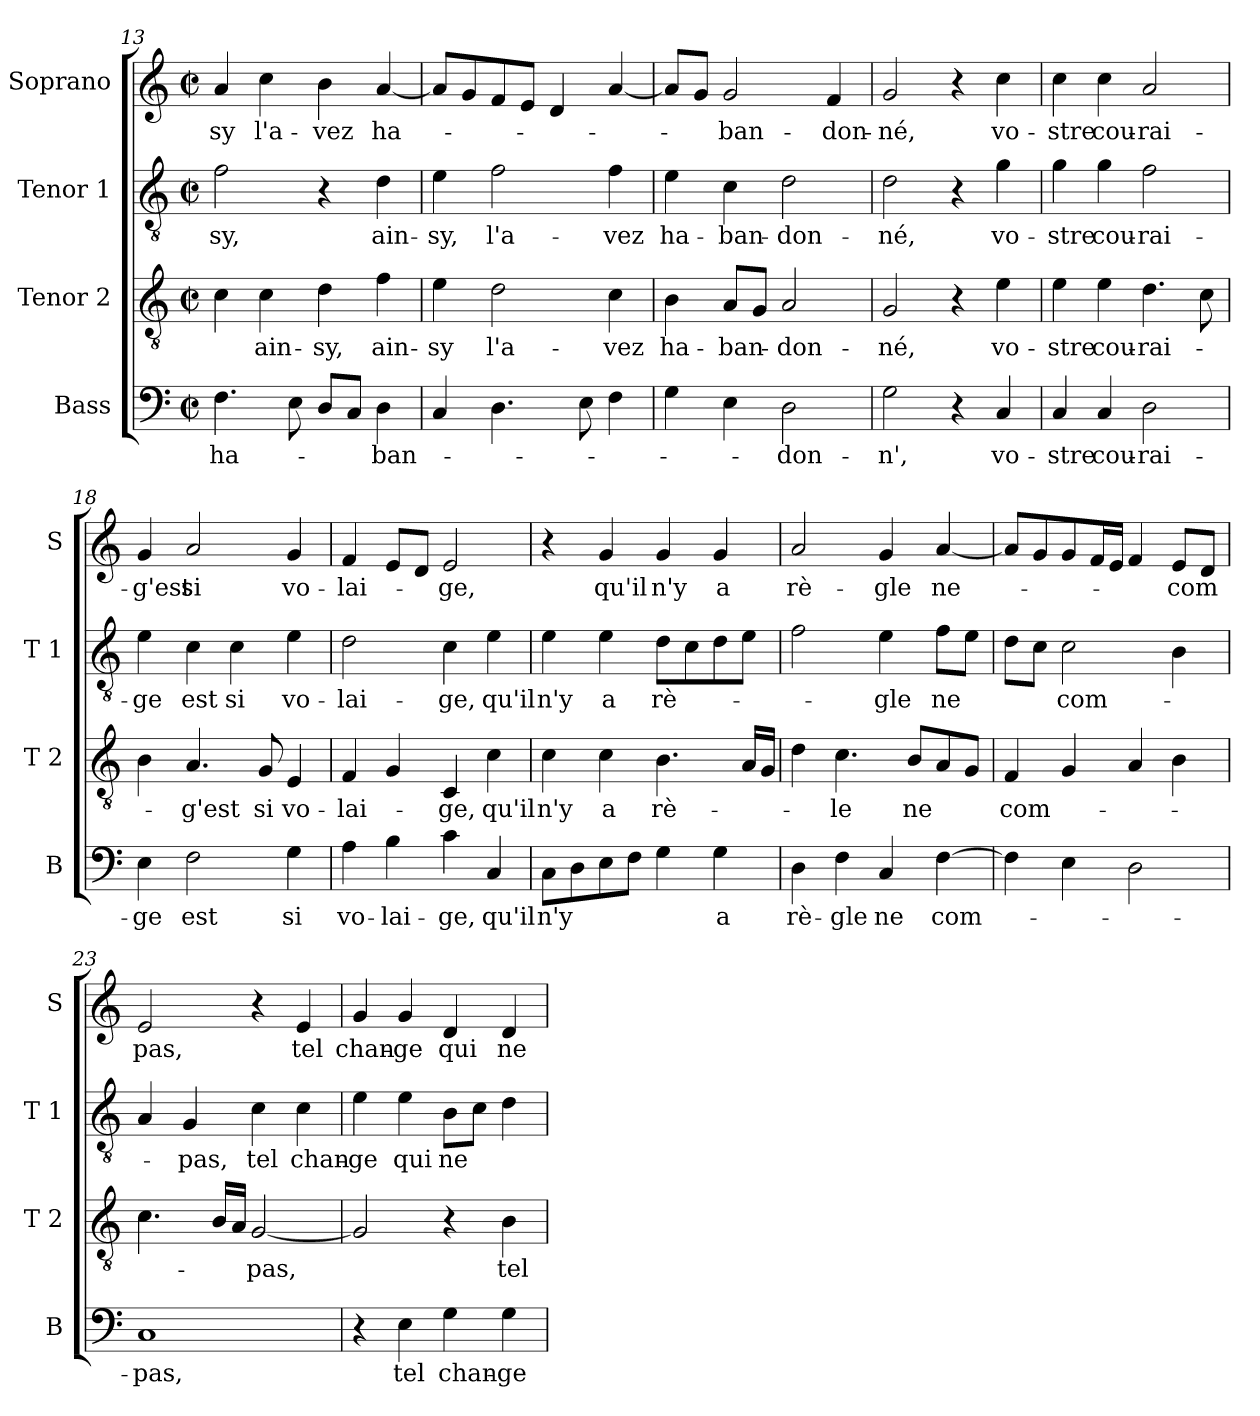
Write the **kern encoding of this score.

**kern	**text	**kern	**text	**kern	**text	**kern	**text
*part4	*part4	*part3	*part3	*part2	*part2	*part1	*part1
*staff4	*staff4	*staff3	*staff3	*staff2	*staff2	*staff1	*staff1
*I"Bass	*	*I"Tenor 2	*	*I"Tenor 1	*	*I"Soprano	*
*I'B	*	*I'T 2	*	*I'T 1	*	*I'S	*
*clefF4	*	*clefGv2	*	*clefGv2	*	*clefG2	*
*k[]	*	*k[]	*	*k[]	*	*k[]	*
*C:	*	*C:	*	*C:	*	*C:	*
*M2/2	*	*M2/2	*	*M2/2	*	*M2/2	*
*met(c|)	*	*met(c|)	*	*met(c|)	*	*met(c|)	*
=13	=13	=13	=13	=13	=13	=13	=13
!	!LO:LY:b	!	!	!	!LO:LY:b	!	!LO:LY:b
4.F\	ha-	4c\	.	2f\	-sy,	4a/	-sy
!	!	!	!LO:LY:b	!	!	!	!LO:LY:b
.	.	4c\	ain-	.	.	4cc\	l'a-
8E\	.	.	.	.	.	.	.
!	!	!	!LO:LY:b	!	!	!	!LO:LY:b
8D/L	.	4d\	-sy,	4r	.	4b\	-vez
8C/J	.	.	.	.	.	.	.
!	!LO:LY:b	!	!LO:LY:b	!	!LO:LY:b	!	!LO:LY:b
4D\	-ban-	4f\	ain-	4d\	ain-	[4a/	ha-
=14	=14	=14	=14	=14	=14	=14	=14
!	!	!	!LO:LY:b	!	!LO:LY:b	!	!
4C/	.	4e\	-sy	4e\	-sy,	8a/L]	.
.	.	.	.	.	.	8g/	.
!	!	!	!LO:LY:b	!	!LO:LY:b	!	!
4.D\	.	2d\	l'a-	2f\	l'a-	8f/	.
.	.	.	.	.	.	8e/J	.
.	.	.	.	.	.	4d/	.
8E\	.	.	.	.	.	.	.
!	!	!	!LO:LY:b	!	!LO:LY:b	!	!
4F\	.	4c\	-vez	4f\	-vez	[4a/	.
=15	=15	=15	=15	=15	=15	=15	=15
!	!	!	!LO:LY:b	!	!LO:LY:b	!	!
4G\	.	4B\	ha-	4e\	ha-	8a/L]	.
.	.	.	.	.	.	8g/J	.
!	!	!	!LO:LY:b	!	!LO:LY:b	!	!LO:LY:b
4E\	.	8A/L	-ban-	4c\	-ban-	2g/	-ban-
.	.	8G/J	.	.	.	.	.
!	!LO:LY:b	!	!LO:LY:b	!	!LO:LY:b	!	!
2D\	-don-	2A/	-don-	2d\	-don-	.	.
!	!	!	!	!	!	!	!LO:LY:b
.	.	.	.	.	.	4f/	-don-
!!LO:LB:g=z
=16	=16	=16	=16	=16	=16	=16	=16
!	!LO:LY:b	!	!LO:LY:b	!	!LO:LY:b	!	!LO:LY:b
2G\	-n',	2G/	-né,	2d\	-né,	2g/	-né,
4r	.	4r	.	4r	.	4r	.
!	!LO:LY:b	!	!LO:LY:b	!	!LO:LY:b	!	!LO:LY:b
4C/	vo-	4e\	vo-	4g\	vo-	4cc\	vo-
=17	=17	=17	=17	=17	=17	=17	=17
!	!LO:LY:b	!	!LO:LY:b	!	!LO:LY:b	!	!LO:LY:b
4C/	-stre	4e\	-stre	4g\	-stre	4cc\	-stre
!	!LO:LY:b	!	!LO:LY:b	!	!LO:LY:b	!	!LO:LY:b
4C/	cou-	4e\	cou-	4g\	cou-	4cc\	cou-
!	!LO:LY:b	!	!LO:LY:b	!	!LO:LY:b	!	!LO:LY:b
2D\	-rai-	4.d\	-rai-	2f\	-rai-	2a/	-rai-
.	.	8c\	.	.	.	.	.
=18	=18	=18	=18	=18	=18	=18	=18
!	!LO:LY:b	!	!	!	!LO:LY:b	!	!LO:LY:b
4E\	-ge	4B\	.	4e\	-ge	4g/	-g'est
!	!LO:LY:b	!	!LO:LY:b	!	!LO:LY:b	!	!LO:LY:b
2F\	est	4.A/	-g'est	4c\	est	2a/	si
!	!	!	!	!	!LO:LY:b	!	!
.	.	.	.	4c\	si	.	.
!	!	!	!LO:LY:b	!	!	!	!
.	.	8G/	si	.	.	.	.
!	!LO:LY:b	!	!LO:LY:b	!	!LO:LY:b	!	!LO:LY:b
4G\	si	4E/	vo-	4e\	vo-	4g/	vo-
=19	=19	=19	=19	=19	=19	=19	=19
!	!LO:LY:b	!	!LO:LY:b	!	!LO:LY:b	!	!LO:LY:b
4A\	vo-	4F/	-lai-	2d\	-lai-	4f/	-lai-
!	!LO:LY:b	!	!	!	!	!	!
4B\	-lai-	4G/	.	.	.	8e/L	.
.	.	.	.	.	.	8d/J	.
!	!LO:LY:b	!	!LO:LY:b	!	!LO:LY:b	!	!LO:LY:b
4c\	-ge,	4C/	-ge,	4c\	-ge,	2e/	-ge,
!	!LO:LY:b	!	!LO:LY:b	!	!LO:LY:b	!	!
4C/	qu'il	4c\	qu'il	4e\	qu'il	.	.
=20	=20	=20	=20	=20	=20	=20	=20
!	!LO:LY:b	!	!LO:LY:b	!	!LO:LY:b	!	!
8C\L	n'y	4c\	n'y	4e\	n'y	4r	.
8D\	.	.	.	.	.	.	.
!	!	!	!LO:LY:b	!	!LO:LY:b	!	!LO:LY:b
8E\	.	4c\	a	4e\	a	4g/	qu'il
8F\J	.	.	.	.	.	.	.
!	!	!	!LO:LY:b	!	!LO:LY:b	!	!LO:LY:b
4G\	.	4.B\	rè-	8d\L	rè-	4g/	n'y
.	.	.	.	8c\	.	.	.
!	!LO:LY:b	!	!	!	!	!	!LO:LY:b
4G\	a	.	.	8d\	.	4g/	a
.	.	16A/LL	.	8e\J	.	.	.
.	.	16G/JJ	.	.	.	.	.
!!LO:LB:g=z
=21	=21	=21	=21	=21	=21	=21	=21
!	!LO:LY:b	!	!	!	!	!	!LO:LY:b
4D\	rè-	4d\	.	2f\	.	2a/	rè-
!	!LO:LY:b	!	!LO:LY:b	!	!	!	!
4F\	-gle	4.c\	-le	.	.	.	.
!	!LO:LY:b	!	!	!	!LO:LY:b	!	!LO:LY:b
4C/	ne	.	.	4e\	-gle	4g/	-gle
!	!	!	!LO:LY:b	!	!	!	!
.	.	8B/L	ne	.	.	.	.
!	!LO:LY:b	!	!	!	!LO:LY:b	!	!LO:LY:b
[4F\	com-	8A/	.	8f\L	ne	[4a/	ne-
.	.	8G/J	.	8e\J	.	.	.
=22	=22	=22	=22	=22	=22	=22	=22
!	!	!	!LO:LY:b	!	!	!	!
4F\]	.	4F/	com-	8d\L	.	8a/L]	.
.	.	.	.	8c\J	.	8g/	.
!	!	!	!	!	!LO:LY:b	!	!
4E\	.	4G/	.	2c\	com-	8g/	.
.	.	.	.	.	.	16f/L	.
.	.	.	.	.	.	16e/JJ	.
2D\	.	4A/	.	.	.	4f/	.
!	!	!	!	!	!	!	!LO:LY:b
.	.	4B\	.	4B\	.	8e/L	-com
.	.	.	.	.	.	8d/J	.
=23	=23	=23	=23	=23	=23	=23	=23
!	!LO:LY:b	!	!	!	!	!	!LO:LY:b
1C	-pas,	4.c\	.	4A/	.	2e/	pas,
!	!	!	!	!	!LO:LY:b	!	!
.	.	.	.	4G/	-pas,	.	.
.	.	16B/LL	.	.	.	.	.
.	.	16A/JJ	.	.	.	.	.
!	!	!	!LO:LY:b	!	!LO:LY:b	!	!
.	.	[2G/	-pas,	4c\	tel	4r	.
!	!	!	!	!	!LO:LY:b	!	!LO:LY:b
.	.	.	.	4c\	chan-	4e/	tel
=24	=24	=24	=24	=24	=24	=24	=24
!	!	!	!	!	!LO:LY:b	!	!LO:LY:b
4r	.	2G/]	.	4e\	-ge	4g/	chan-
!	!LO:LY:b	!	!	!	!LO:LY:b	!	!LO:LY:b
4E\	tel	.	.	4e\	qui	4g/	-ge
!	!LO:LY:b	!	!	!	!LO:LY:b	!	!LO:LY:b
4G\	chan-	4r	.	8B\L	ne	4d/	qui
.	.	.	.	8c\J	.	.	.
!	!LO:LY:b	!	!LO:LY:b	!	!	!	!LO:LY:b
4G\	-ge	4B\	tel	4d\	.	4d/	ne
=	=	=	=	=	=	=	=
*-	*-	*-	*-	*-	*-	*-	*-
